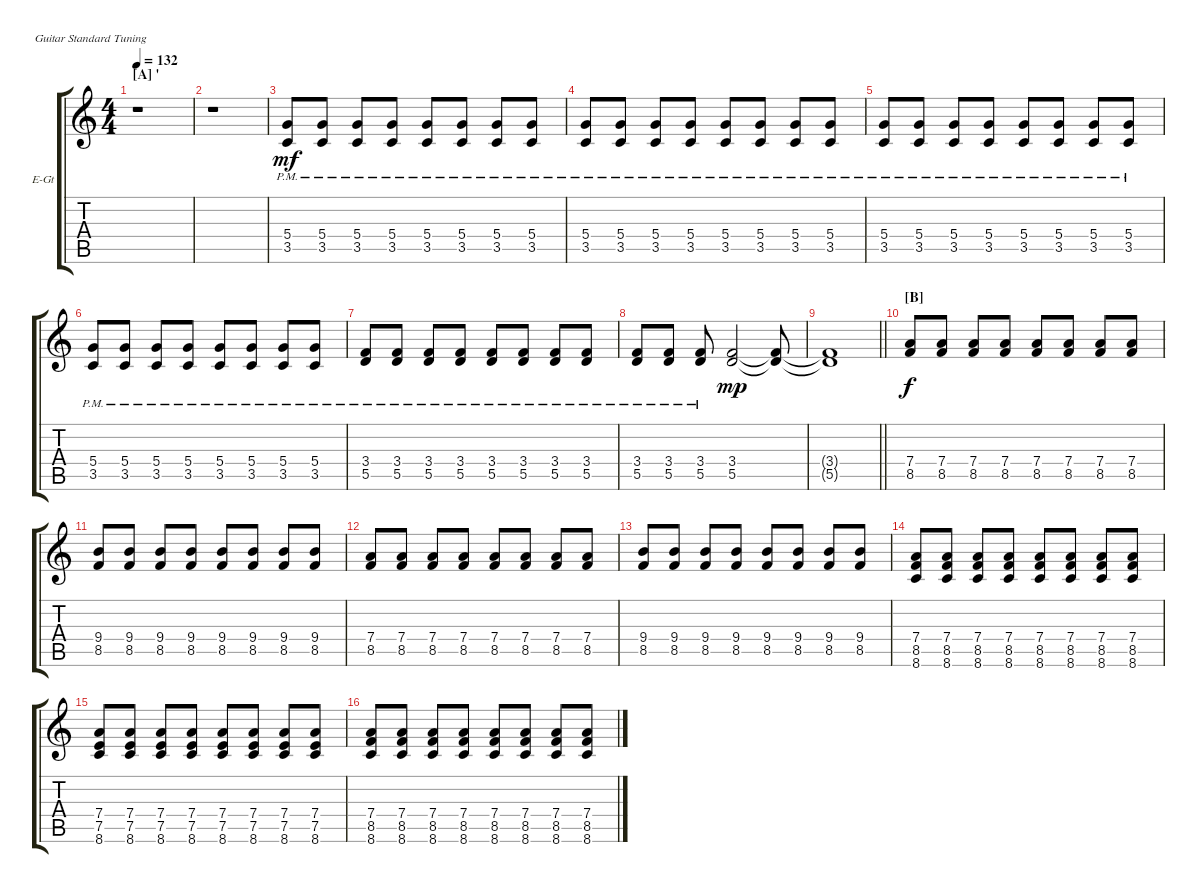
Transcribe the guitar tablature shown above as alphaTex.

\bracketExtendMode groupsimilarinstruments
\firstSystemTrackNameOrientation horizontal
\otherSystemsTrackNameOrientation horizontal
\track ("Nick Valensi" "E-Gt") {instrument overdrivenguitar}
\staff {score tabs}
\tuning (E4 B3 G3 D3 A2 E2)
\ts (4 4)
\section ("A" "'")
\tempo 132
\clef g2
\ks c
r.1{dy mf} |
r.1 |
(5.4{pm} 3.5{pm}).8 (5.4{pm} 3.5{pm}).8 (5.4{pm} 3.5{pm}).8 (5.4{pm} 3.5{pm}).8 (5.4{pm} 3.5{pm}).8 (5.4{pm} 3.5{pm}).8 (5.4{pm} 3.5{pm}).8 (5.4{pm} 3.5{pm}).8 |
(5.4{pm} 3.5{pm}).8 (5.4{pm} 3.5{pm}).8 (5.4{pm} 3.5{pm}).8 (5.4{pm} 3.5{pm}).8 (5.4{pm} 3.5{pm}).8 (5.4{pm} 3.5{pm}).8 (5.4{pm} 3.5{pm}).8 (5.4{pm} 3.5{pm}).8 |
(5.4{pm} 3.5{pm}).8 (5.4{pm} 3.5{pm}).8 (5.4{pm} 3.5{pm}).8 (5.4{pm} 3.5{pm}).8 (5.4{pm} 3.5{pm}).8 (5.4{pm} 3.5{pm}).8 (5.4{pm} 3.5{pm}).8 (5.4{pm} 3.5{pm}).8 |
(5.4{pm} 3.5{pm}).8 (5.4{pm} 3.5{pm}).8 (5.4{pm} 3.5{pm}).8 (5.4{pm} 3.5{pm}).8 (5.4{pm} 3.5{pm}).8 (5.4{pm} 3.5{pm}).8 (5.4{pm} 3.5{pm}).8 (5.4{pm} 3.5{pm}).8 |
(3.4{pm} 5.5{pm}).8 (3.4{pm} 5.5{pm}).8 (3.4{pm} 5.5{pm}).8 (3.4{pm} 5.5{pm}).8 (3.4{pm} 5.5{pm}).8 (3.4{pm} 5.5{pm}).8 (3.4{pm} 5.5{pm}).8 (3.4{pm} 5.5{pm}).8 |
(3.4{pm} 5.5{pm}).8 (3.4{pm} 5.5{pm}).8 (3.4{pm} 5.5{pm}).8 (3.4 5.5).2{dy mp} (3.4{t} 5.5{t}).8 |
\barLineRight lightlight
(3.4{t} 5.5{t}).1 |
\section ("B" "")
(7.4 8.5).8{dy f} (7.4 8.5).8 (7.4 8.5).8 (7.4 8.5).8 (7.4 8.5).8 (7.4 8.5).8 (7.4 8.5).8 (7.4 8.5).8 |
(9.4 8.5).8 (9.4 8.5).8 (9.4 8.5).8 (9.4 8.5).8 (9.4 8.5).8 (9.4 8.5).8 (9.4 8.5).8 (9.4 8.5).8 |
(7.4 8.5).8 (7.4 8.5).8 (7.4 8.5).8 (7.4 8.5).8 (7.4 8.5).8 (7.4 8.5).8 (7.4 8.5).8 (7.4 8.5).8 |
(9.4 8.5).8 (9.4 8.5).8 (9.4 8.5).8 (9.4 8.5).8 (9.4 8.5).8 (9.4 8.5).8 (9.4 8.5).8 (9.4 8.5).8 |
(7.4 8.5 8.6).8 (7.4 8.5 8.6).8 (7.4 8.5 8.6).8 (7.4 8.5 8.6).8 (7.4 8.5 8.6).8 (7.4 8.5 8.6).8 (7.4 8.5 8.6).8 (7.4 8.5 8.6).8 |
(7.4 7.5 8.6).8 (7.4 7.5 8.6).8 (7.4 7.5 8.6).8 (7.4 7.5 8.6).8 (7.4 7.5 8.6).8 (7.4 7.5 8.6).8 (7.4 7.5 8.6).8 (7.4 7.5 8.6).8 |
(7.4 8.5 8.6).8 (7.4 8.5 8.6).8 (7.4 8.5 8.6).8 (7.4 8.5 8.6).8 (7.4 8.5 8.6).8 (7.4 8.5 8.6).8 (7.4 8.5 8.6).8 (7.4 8.5 8.6).8
